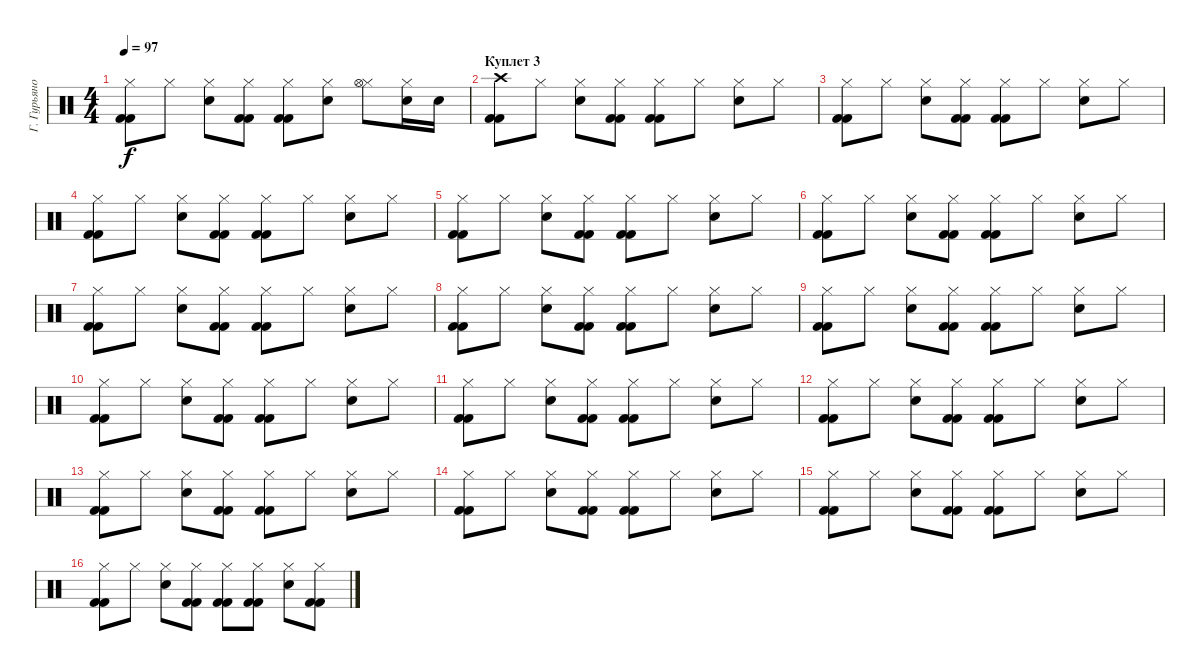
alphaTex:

\track ("Г. Гурьянов" "Г. Гурьяно") {instrument percussion}
\staff {score}
\articulation defaults
\ts (4 4)
\tempo 97
\clef neutral
\ks c
("Hi-Hat (closed)" "Kick (hit) 2" "Kick (hit) 2").8{dy f} "Hi-Hat (closed)".8 ("Hi-Hat (closed)" "Snare (hit) 2").8 ("Hi-Hat (closed)" "Kick (hit) 2" "Kick (hit) 2").8 ("Hi-Hat (closed)" "Kick (hit) 2" "Kick (hit) 2").8 ("Hi-Hat (closed)" "Snare (hit) 2").8 ("Hi-Hat (closed)" "Hi-Hat (open)").8 ("Hi-Hat (closed)" "Snare (hit) 2").16 "Snare (hit) 2".16 |
\section ("" "Куплет 3")
("Crash high (hit)" "Kick (hit) 2" "Kick (hit) 2").8 "Hi-Hat (closed)".8 ("Hi-Hat (closed)" "Snare (hit) 2").8 ("Hi-Hat (closed)" "Kick (hit) 2" "Kick (hit) 2").8 ("Hi-Hat (closed)" "Kick (hit) 2" "Kick (hit) 2").8 "Hi-Hat (closed)".8 ("Hi-Hat (closed)" "Snare (hit) 2").8 "Hi-Hat (closed)".8 |
("Hi-Hat (closed)" "Kick (hit) 2" "Kick (hit) 2").8 "Hi-Hat (closed)".8 ("Hi-Hat (closed)" "Snare (hit) 2").8 ("Hi-Hat (closed)" "Kick (hit) 2" "Kick (hit) 2").8 ("Hi-Hat (closed)" "Kick (hit) 2" "Kick (hit) 2").8 "Hi-Hat (closed)".8 ("Hi-Hat (closed)" "Snare (hit) 2").8 "Hi-Hat (closed)".8 |
("Hi-Hat (closed)" "Kick (hit) 2" "Kick (hit) 2").8 "Hi-Hat (closed)".8 ("Hi-Hat (closed)" "Snare (hit) 2").8 ("Hi-Hat (closed)" "Kick (hit) 2" "Kick (hit) 2").8 ("Hi-Hat (closed)" "Kick (hit) 2" "Kick (hit) 2").8 "Hi-Hat (closed)".8 ("Hi-Hat (closed)" "Snare (hit) 2").8 "Hi-Hat (closed)".8 |
("Hi-Hat (closed)" "Kick (hit) 2" "Kick (hit) 2").8 "Hi-Hat (closed)".8 ("Hi-Hat (closed)" "Snare (hit) 2").8 ("Hi-Hat (closed)" "Kick (hit) 2" "Kick (hit) 2").8 ("Hi-Hat (closed)" "Kick (hit) 2" "Kick (hit) 2").8 "Hi-Hat (closed)".8 ("Hi-Hat (closed)" "Snare (hit) 2").8 "Hi-Hat (closed)".8 |
("Hi-Hat (closed)" "Kick (hit) 2" "Kick (hit) 2").8 "Hi-Hat (closed)".8 ("Hi-Hat (closed)" "Snare (hit) 2").8 ("Hi-Hat (closed)" "Kick (hit) 2" "Kick (hit) 2").8 ("Hi-Hat (closed)" "Kick (hit) 2" "Kick (hit) 2").8 "Hi-Hat (closed)".8 ("Hi-Hat (closed)" "Snare (hit) 2").8 "Hi-Hat (closed)".8 |
("Hi-Hat (closed)" "Kick (hit) 2" "Kick (hit) 2").8 "Hi-Hat (closed)".8 ("Hi-Hat (closed)" "Snare (hit) 2").8 ("Hi-Hat (closed)" "Kick (hit) 2" "Kick (hit) 2").8 ("Hi-Hat (closed)" "Kick (hit) 2" "Kick (hit) 2").8 "Hi-Hat (closed)".8 ("Hi-Hat (closed)" "Snare (hit) 2").8 "Hi-Hat (closed)".8 |
("Hi-Hat (closed)" "Kick (hit) 2" "Kick (hit) 2").8 "Hi-Hat (closed)".8 ("Hi-Hat (closed)" "Snare (hit) 2").8 ("Hi-Hat (closed)" "Kick (hit) 2" "Kick (hit) 2").8 ("Hi-Hat (closed)" "Kick (hit) 2" "Kick (hit) 2").8 "Hi-Hat (closed)".8 ("Hi-Hat (closed)" "Snare (hit) 2").8 "Hi-Hat (closed)".8 |
("Hi-Hat (closed)" "Kick (hit) 2" "Kick (hit) 2").8 "Hi-Hat (closed)".8 ("Hi-Hat (closed)" "Snare (hit) 2").8 ("Hi-Hat (closed)" "Kick (hit) 2" "Kick (hit) 2").8 ("Hi-Hat (closed)" "Kick (hit) 2" "Kick (hit) 2").8 "Hi-Hat (closed)".8 ("Hi-Hat (closed)" "Snare (hit) 2").8 "Hi-Hat (closed)".8 |
("Hi-Hat (closed)" "Kick (hit) 2" "Kick (hit) 2").8 "Hi-Hat (closed)".8 ("Hi-Hat (closed)" "Snare (hit) 2").8 ("Hi-Hat (closed)" "Kick (hit) 2" "Kick (hit) 2").8 ("Hi-Hat (closed)" "Kick (hit) 2" "Kick (hit) 2").8 "Hi-Hat (closed)".8 ("Hi-Hat (closed)" "Snare (hit) 2").8 "Hi-Hat (closed)".8 |
("Hi-Hat (closed)" "Kick (hit) 2" "Kick (hit) 2").8 "Hi-Hat (closed)".8 ("Hi-Hat (closed)" "Snare (hit) 2").8 ("Hi-Hat (closed)" "Kick (hit) 2" "Kick (hit) 2").8 ("Hi-Hat (closed)" "Kick (hit) 2" "Kick (hit) 2").8 "Hi-Hat (closed)".8 ("Hi-Hat (closed)" "Snare (hit) 2").8 "Hi-Hat (closed)".8 |
("Hi-Hat (closed)" "Kick (hit) 2" "Kick (hit) 2").8 "Hi-Hat (closed)".8 ("Hi-Hat (closed)" "Snare (hit) 2").8 ("Hi-Hat (closed)" "Kick (hit) 2" "Kick (hit) 2").8 ("Hi-Hat (closed)" "Kick (hit) 2" "Kick (hit) 2").8 "Hi-Hat (closed)".8 ("Hi-Hat (closed)" "Snare (hit) 2").8 "Hi-Hat (closed)".8 |
("Hi-Hat (closed)" "Kick (hit) 2" "Kick (hit) 2").8 "Hi-Hat (closed)".8 ("Hi-Hat (closed)" "Snare (hit) 2").8 ("Hi-Hat (closed)" "Kick (hit) 2" "Kick (hit) 2").8 ("Hi-Hat (closed)" "Kick (hit) 2" "Kick (hit) 2").8 "Hi-Hat (closed)".8 ("Hi-Hat (closed)" "Snare (hit) 2").8 "Hi-Hat (closed)".8 |
("Hi-Hat (closed)" "Kick (hit) 2" "Kick (hit) 2").8 "Hi-Hat (closed)".8 ("Hi-Hat (closed)" "Snare (hit) 2").8 ("Hi-Hat (closed)" "Kick (hit) 2" "Kick (hit) 2").8 ("Hi-Hat (closed)" "Kick (hit) 2" "Kick (hit) 2").8 "Hi-Hat (closed)".8 ("Hi-Hat (closed)" "Snare (hit) 2").8 "Hi-Hat (closed)".8 |
("Hi-Hat (closed)" "Kick (hit) 2" "Kick (hit) 2").8 "Hi-Hat (closed)".8 ("Hi-Hat (closed)" "Snare (hit) 2").8 ("Hi-Hat (closed)" "Kick (hit) 2" "Kick (hit) 2").8 ("Hi-Hat (closed)" "Kick (hit) 2" "Kick (hit) 2").8 "Hi-Hat (closed)".8 ("Hi-Hat (closed)" "Snare (hit) 2").8 "Hi-Hat (closed)".8 |
("Hi-Hat (closed)" "Kick (hit) 2" "Kick (hit) 2").8 "Hi-Hat (closed)".8 ("Hi-Hat (closed)" "Snare (hit) 2").8 ("Hi-Hat (closed)" "Kick (hit) 2" "Kick (hit) 2").8 ("Hi-Hat (closed)" "Kick (hit) 2" "Kick (hit) 2").8 ("Hi-Hat (closed)" "Kick (hit) 2" "Kick (hit) 2").8 ("Hi-Hat (closed)" "Snare (hit) 2").8 ("Hi-Hat (closed)" "Kick (hit) 2" "Kick (hit) 2").8
